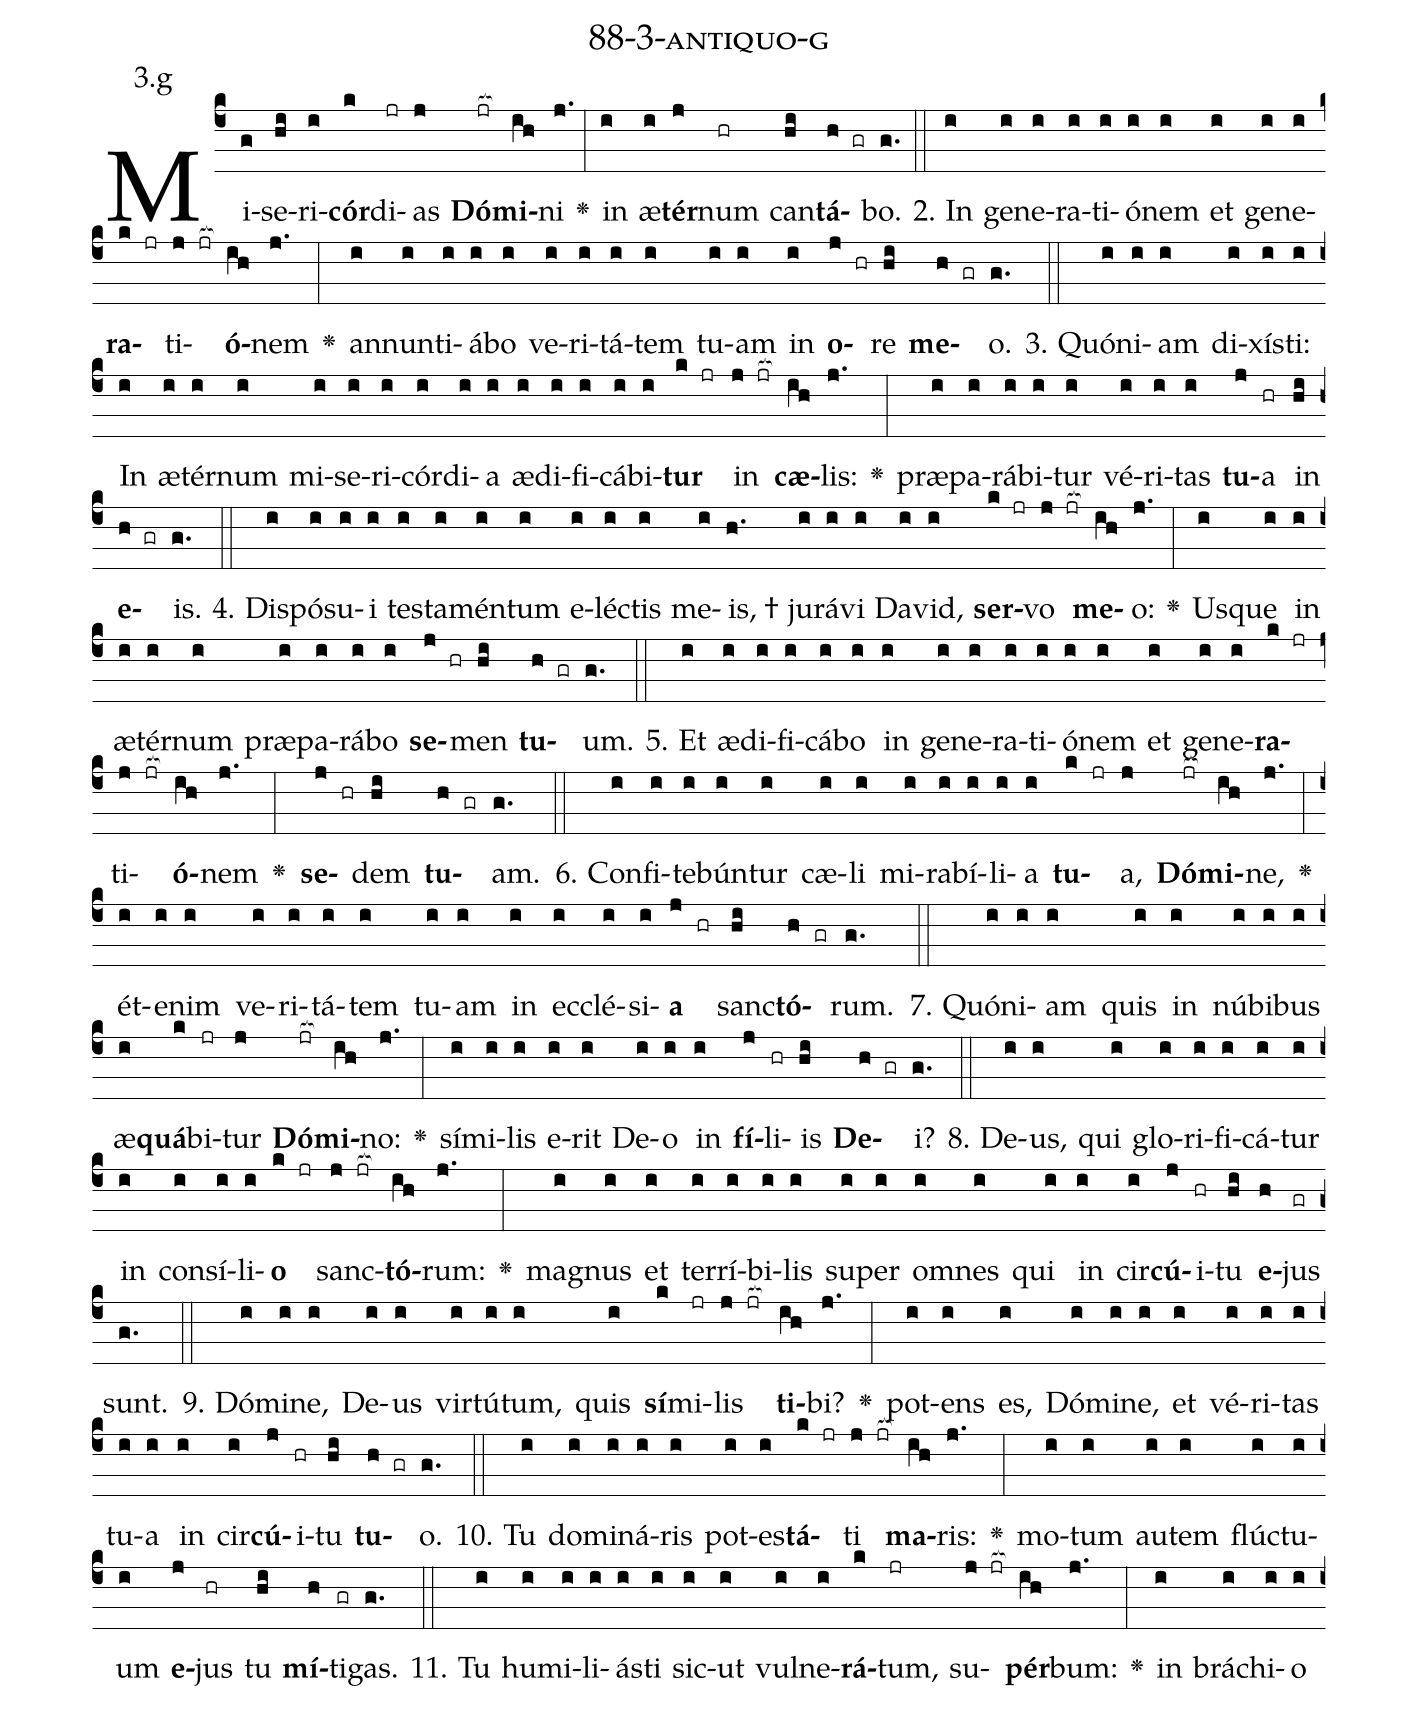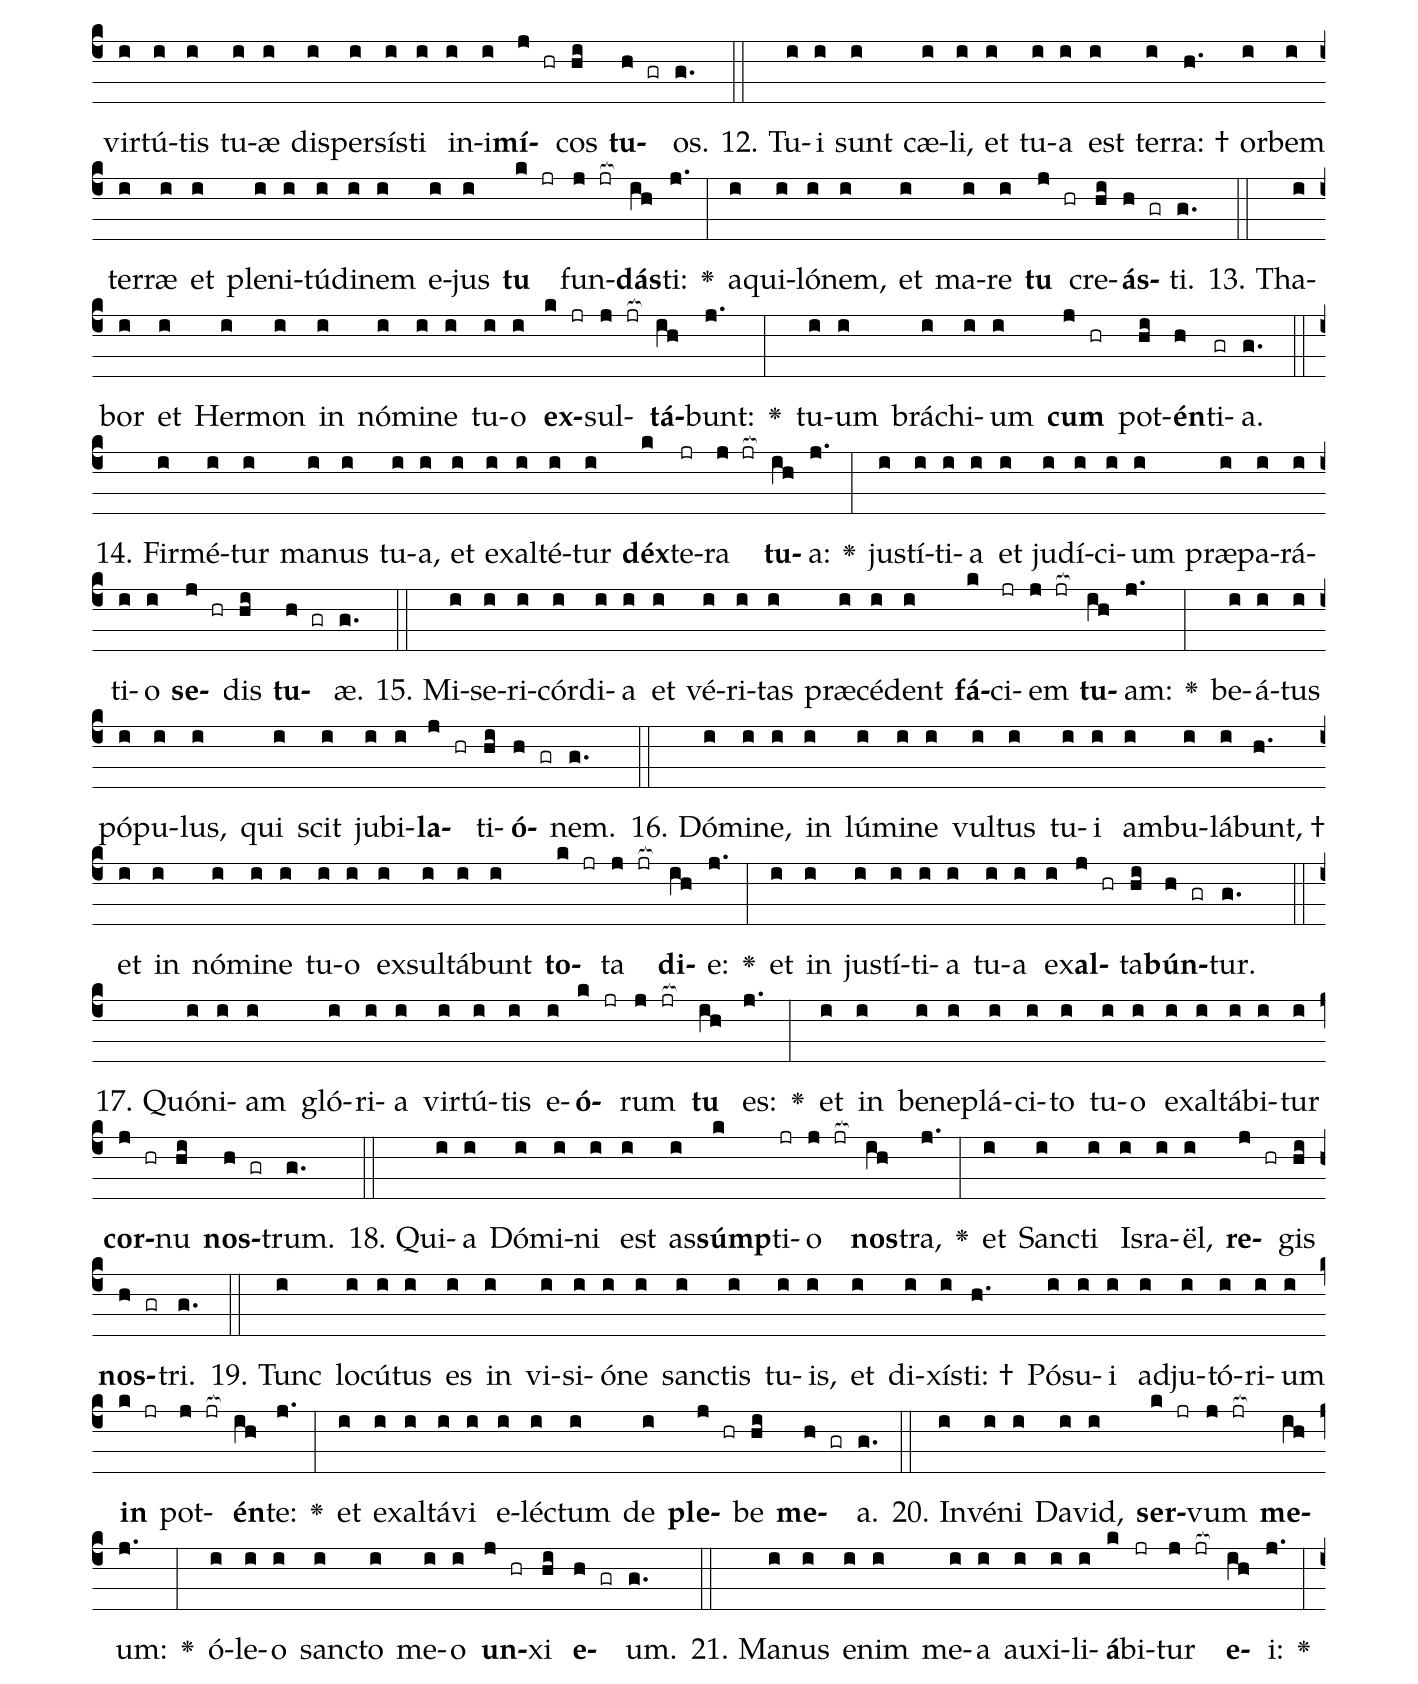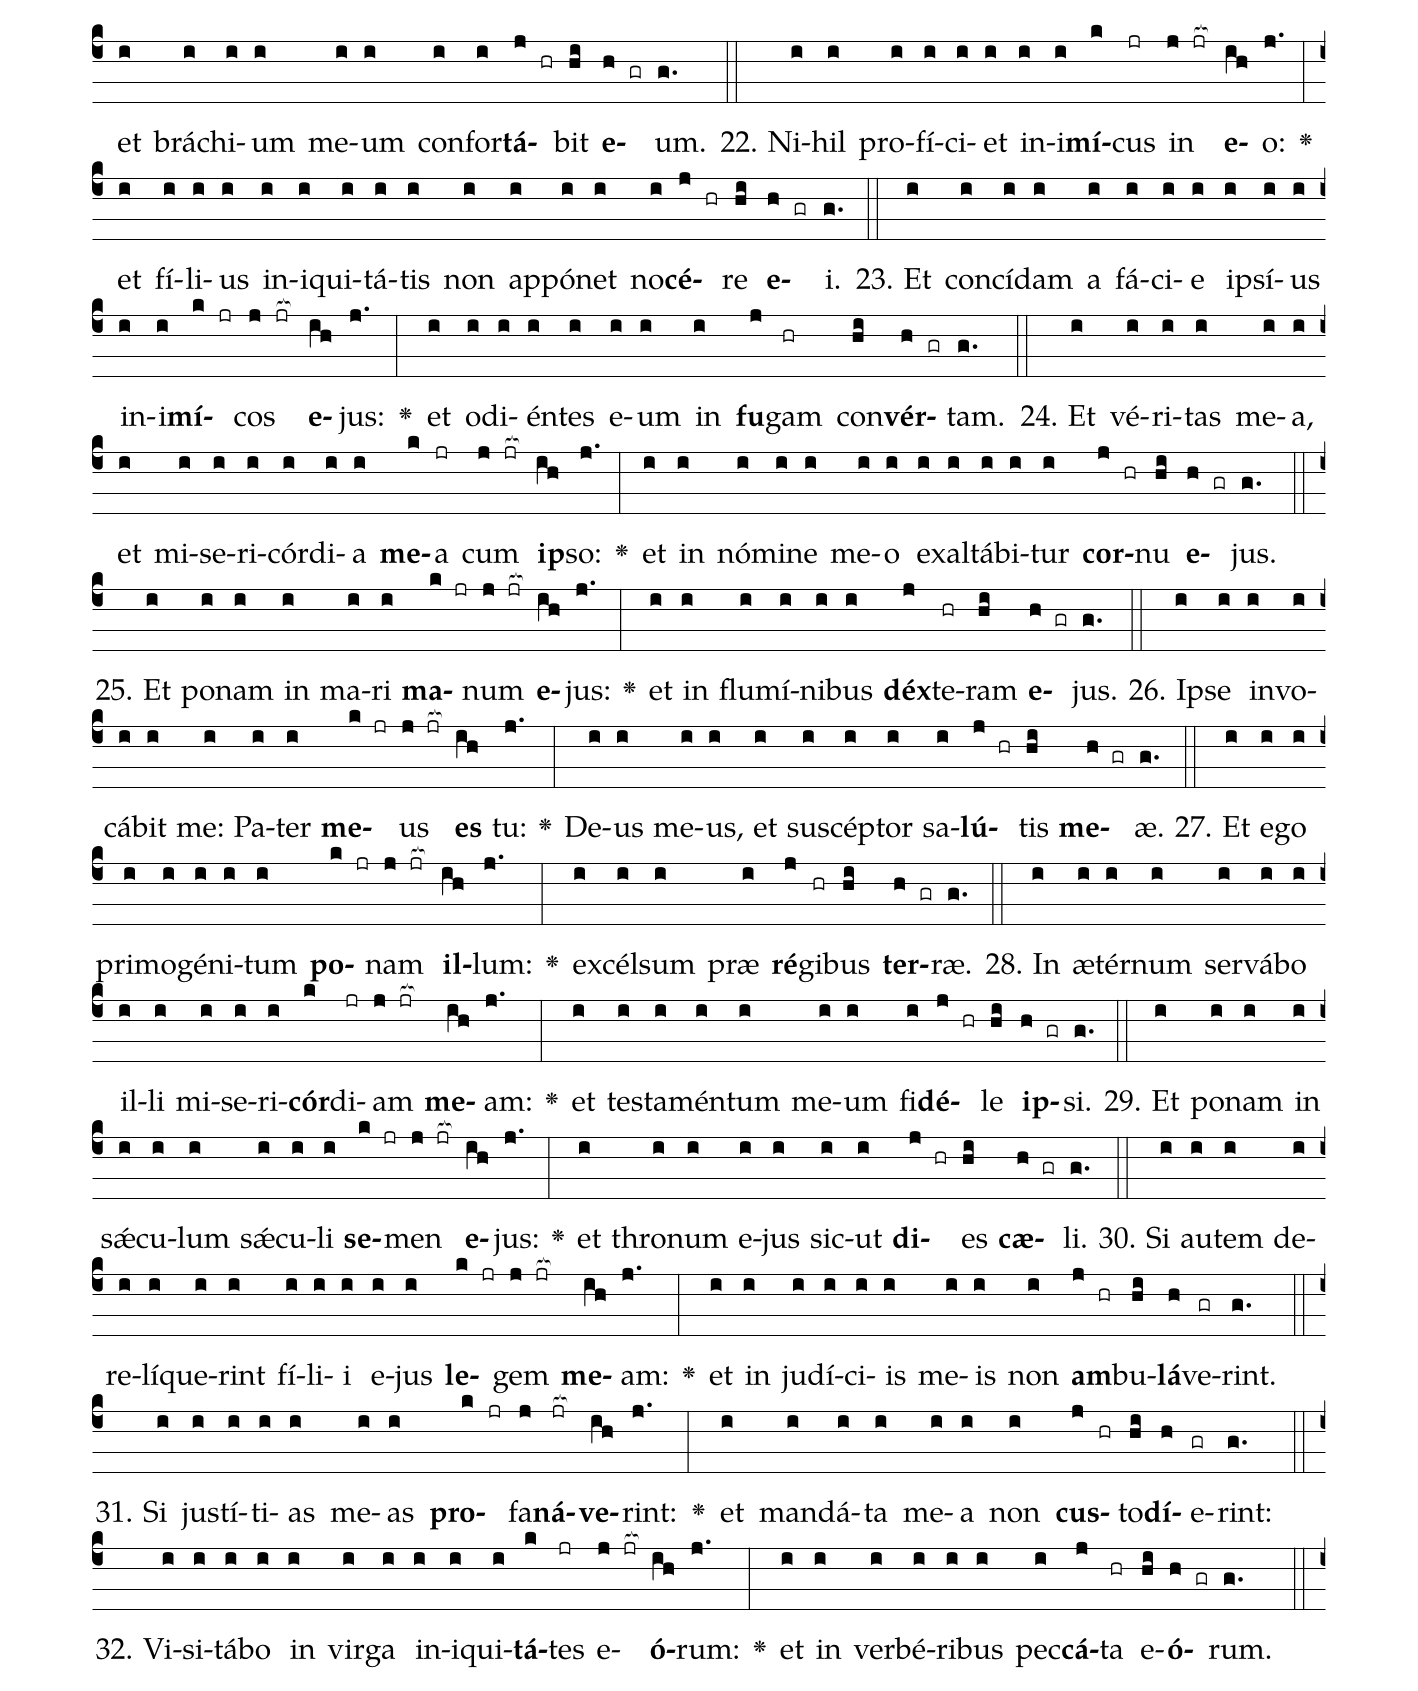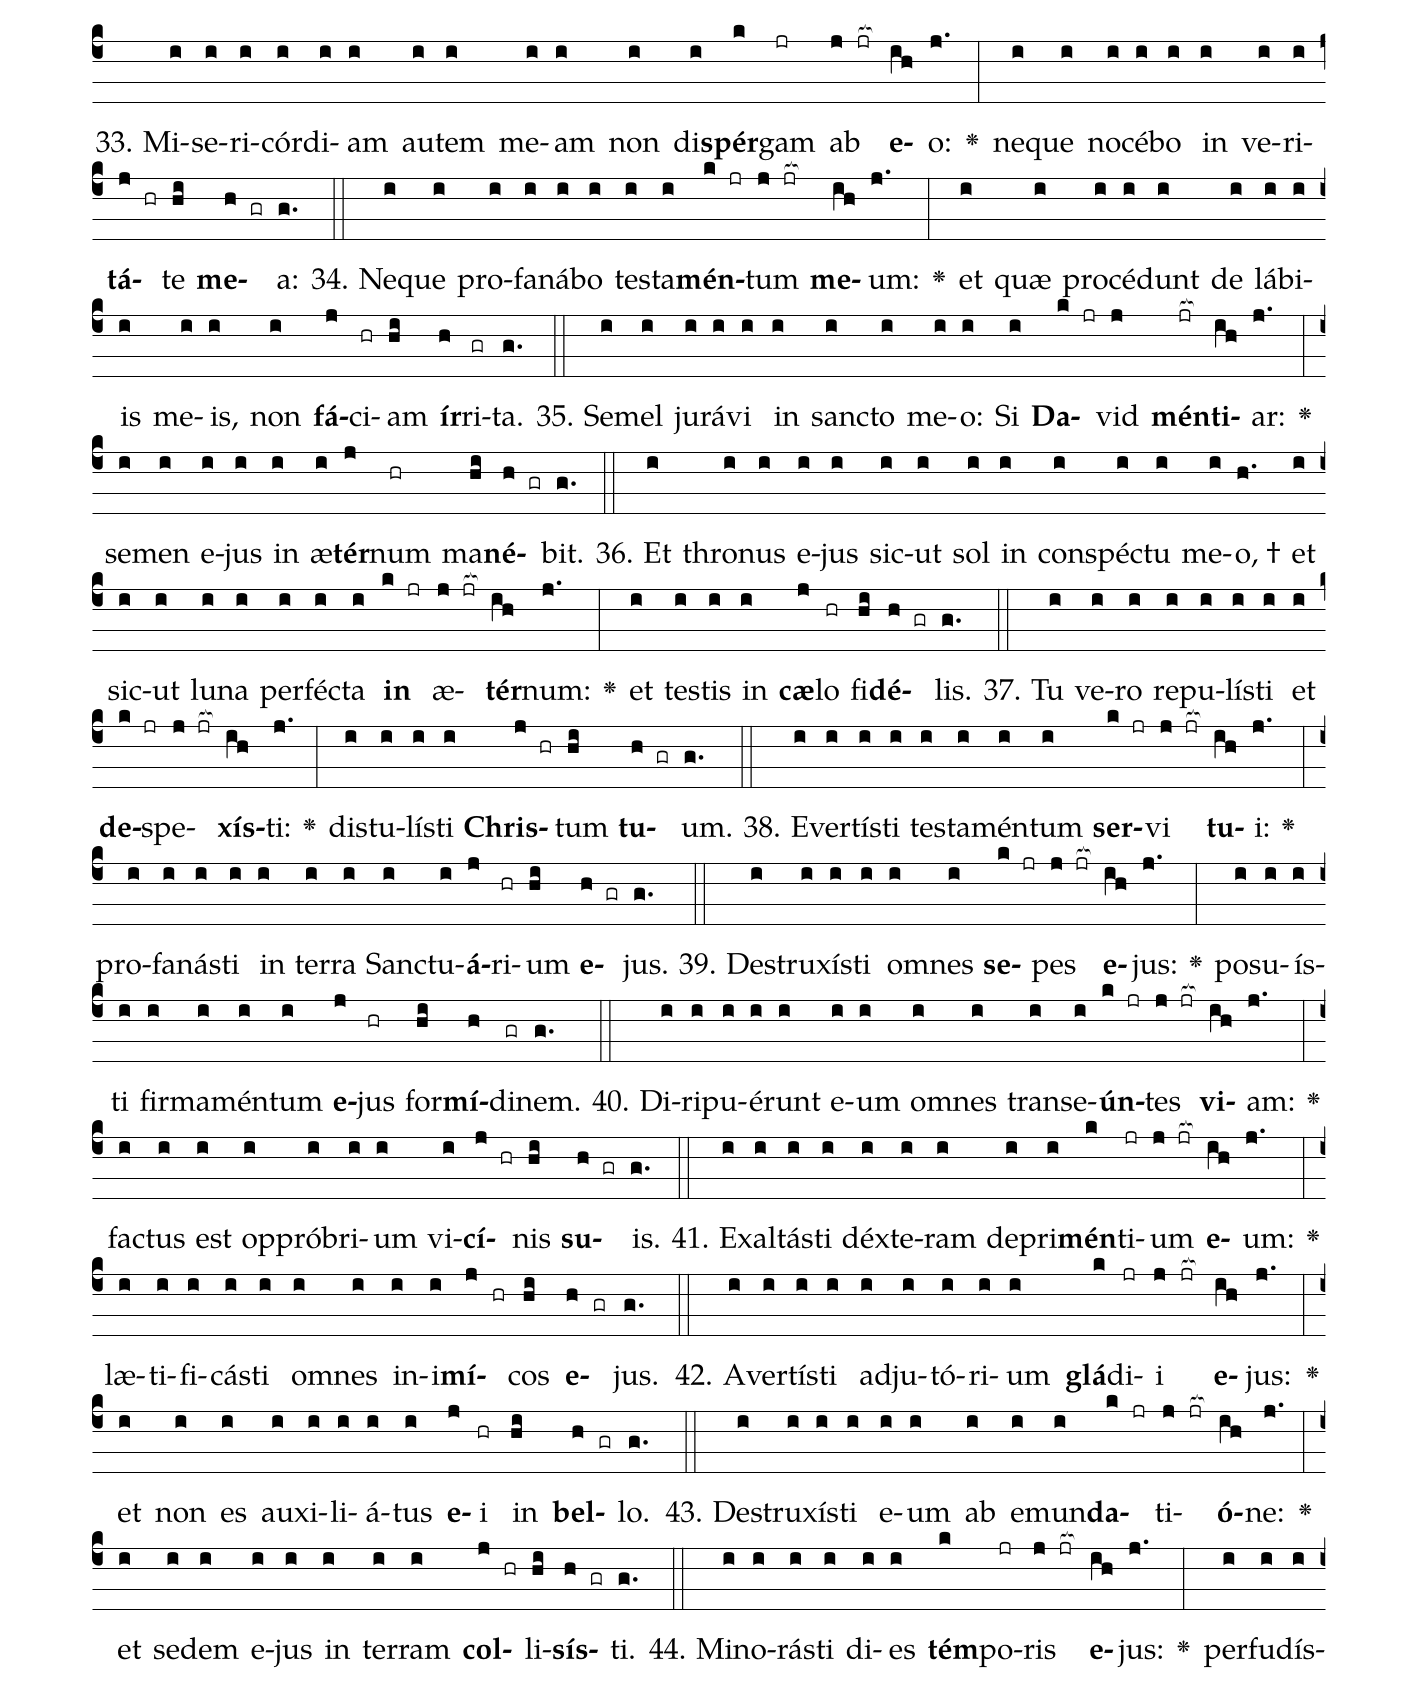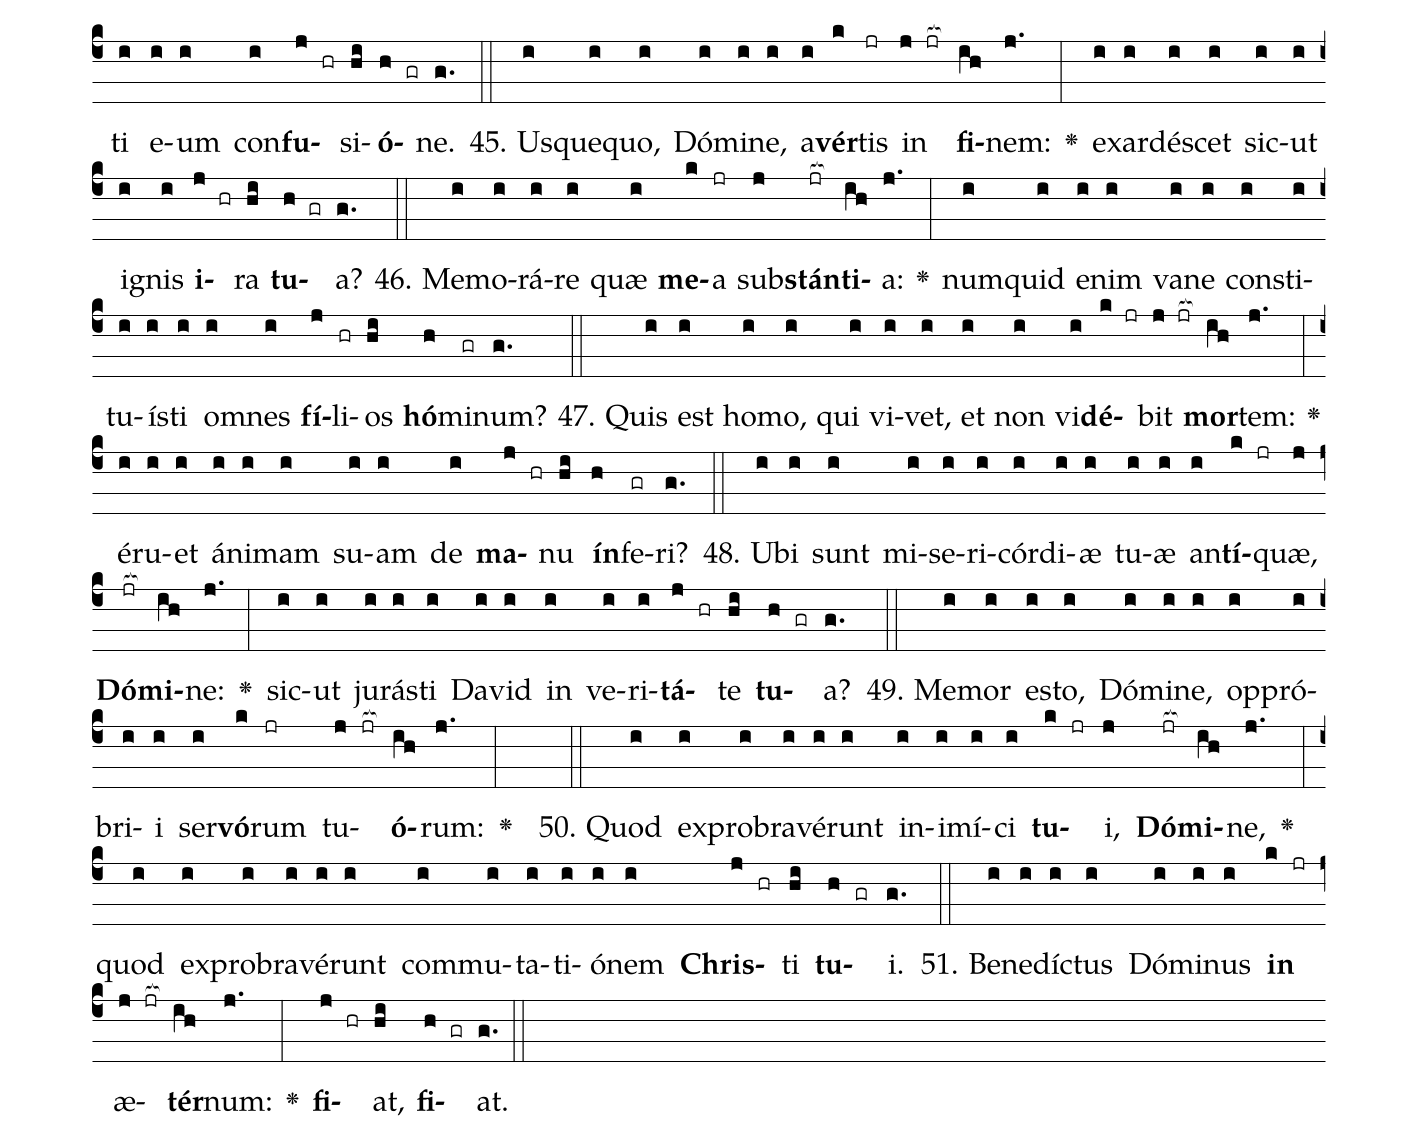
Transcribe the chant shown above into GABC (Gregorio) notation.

name: 88-3-antiquo-g;
annotation: 3.g;
%%
(c4)Mi(g)se(hi)ri(i)<b>cór</b>(k)di(jr)as(j) <b>Dó</b>(jr[ocb:1{])<b>mi</b>(ih[ocb:0}])ni(j.) <v>\greheightstar</v>(:) in(i) æ(i)<b>tér</b>(j)num(hr) can(hi)<b>tá</b>(h gr)bo.(g.) (::)
2. In(i) ge(i)ne(i)ra(i)ti(i)ó(i)nem(i) et(i) ge(i)ne(i)<b>ra</b>(k jr)ti(j jr[ocb:1{])<b>ó</b>(ih[ocb:0}])nem(j.) <v>\greheightstar</v>(:) an(i)nun(i)ti(i)á(i)bo(i) ve(i)ri(i)tá(i)tem(i) tu(i)am(i) in(i) <b>o</b>(j hr)re(hi) <b>me</b>(h gr)o.(g.) (::)
3. Quón(i)i(i)am(i) di(i)xís(i)ti:(i) In(i) æ(i)tér(i)num(i) mi(i)se(i)ri(i)cór(i)di(i)a(i) æ(i)di(i)fi(i)cá(i)bi(i)<b>tur</b>(k jr) in(j jr[ocb:1{]) <b>cæ</b>(ih[ocb:0}])lis:(j.) <v>\greheightstar</v>(:) præ(i)pa(i)rá(i)bi(i)tur(i) vé(i)ri(i)tas(i) <b>tu</b>(j)a(hr) in(hi) <b>e</b>(h gr)is.(g.) (::)
4. Dis(i)pó(i)su(i)i(i) tes(i)ta(i)mén(i)tum(i) e(i)léc(i)tis(i) me(i)is, †(h.) ju(i)rá(i)vi(i) Da(i)vid,(i) <b>ser</b>(k jr)vo(j jr[ocb:1{]) <b>me</b>(ih[ocb:0}])o:(j.) <v>\greheightstar</v>(:) Us(i)que(i) in(i) æ(i)tér(i)num(i) præ(i)pa(i)rá(i)bo(i) <b>se</b>(j hr)men(hi) <b>tu</b>(h gr)um.(g.) (::)
5. Et(i) æ(i)di(i)fi(i)cá(i)bo(i) in(i) ge(i)ne(i)ra(i)ti(i)ó(i)nem(i) et(i) ge(i)ne(i)<b>ra</b>(k jr)ti(j jr[ocb:1{])<b>ó</b>(ih[ocb:0}])nem(j.) <v>\greheightstar</v>(:) <b>se</b>(j hr)dem(hi) <b>tu</b>(h gr)am.(g.) (::)
6. Con(i)fi(i)te(i)bún(i)tur(i) cæ(i)li(i) mi(i)ra(i)bí(i)li(i)a(i) <b>tu</b>(k jr)a,(j) <b>Dó</b>(jr[ocb:1{])<b>mi</b>(ih[ocb:0}])ne,(j.) <v>\greheightstar</v>(:) ét(i)e(i)nim(i) ve(i)ri(i)tá(i)tem(i) tu(i)am(i) in(i) ec(i)clé(i)si(i)<b>a</b>(j hr) sanc(hi)<b>tó</b>(h gr)rum.(g.) (::)
7. Quón(i)i(i)am(i) quis(i) in(i) nú(i)bi(i)bus(i) æ(i)<b>quá</b>(k)bi(jr)tur(j) <b>Dó</b>(jr[ocb:1{])<b>mi</b>(ih[ocb:0}])no:(j.) <v>\greheightstar</v>(:) sí(i)mi(i)lis(i) e(i)rit(i) De(i)o(i) in(i) <b>fí</b>(j)li(hr)is(hi) <b>De</b>(h gr)i?(g.) (::)
8. De(i)us,(i) qui(i) glo(i)ri(i)fi(i)cá(i)tur(i) in(i) con(i)sí(i)li(i)<b>o</b>(k jr) sanc(j jr[ocb:1{])<b>tó</b>(ih[ocb:0}])rum:(j.) <v>\greheightstar</v>(:) ma(i)gnus(i) et(i) ter(i)rí(i)bi(i)lis(i) su(i)per(i) om(i)nes(i) qui(i) in(i) cir(i)<b>cú</b>(j)i(hr)tu(hi) <b>e</b>(h)jus(gr) sunt.(g.) (::)
9. Dó(i)mi(i)ne,(i) De(i)us(i) vir(i)tú(i)tum,(i) quis(i) <b>sí</b>(k)mi(jr)lis(j jr[ocb:1{]) <b>ti</b>(ih[ocb:0}])bi?(j.) <v>\greheightstar</v>(:) pot(i)ens(i) es,(i) Dó(i)mi(i)ne,(i) et(i) vé(i)ri(i)tas(i) tu(i)a(i) in(i) cir(i)<b>cú</b>(j)i(hr)tu(hi) <b>tu</b>(h gr)o.(g.) (::)
10. Tu(i) do(i)mi(i)ná(i)ris(i) pot(i)es(i)<b>tá</b>(k jr)ti(j jr[ocb:1{]) <b>ma</b>(ih[ocb:0}])ris:(j.) <v>\greheightstar</v>(:) mo(i)tum(i) au(i)tem(i) flúc(i)tu(i)um(i) <b>e</b>(j)jus(hr) tu(hi) <b>mí</b>(h)ti(gr)gas.(g.) (::)
11. Tu(i) hu(i)mi(i)li(i)ás(i)ti(i) sic(i)ut(i) vul(i)ne(i)<b>rá</b>(k)tum,(jr) su(j jr[ocb:1{])<b>pér</b>(ih[ocb:0}])bum:(j.) <v>\greheightstar</v>(:) in(i) brá(i)chi(i)o(i) vir(i)tú(i)tis(i) tu(i)æ(i) di(i)sper(i)sís(i)ti(i) in(i)i(i)<b>mí</b>(j hr)cos(hi) <b>tu</b>(h gr)os.(g.) (::)
12. Tu(i)i(i) sunt(i) cæ(i)li,(i) et(i) tu(i)a(i) est(i) ter(i)ra: †(h.) or(i)bem(i) ter(i)ræ(i) et(i) ple(i)ni(i)tú(i)di(i)nem(i) e(i)jus(i) <b>tu</b>(k jr) fun(j jr[ocb:1{])<b>dás</b>(ih[ocb:0}])ti:(j.) <v>\greheightstar</v>(:) a(i)qui(i)ló(i)nem,(i) et(i) ma(i)re(i) <b>tu</b>(j hr) cre(hi)<b>ás</b>(h gr)ti.(g.) (::)
13. Tha(i)bor(i) et(i) Her(i)mon(i) in(i) nó(i)mi(i)ne(i) tu(i)o(i) <b>ex</b>(k jr)sul(j jr[ocb:1{])<b>tá</b>(ih[ocb:0}])bunt:(j.) <v>\greheightstar</v>(:) tu(i)um(i) brá(i)chi(i)um(i) <b>cum</b>(j hr) pot(hi)<b>én</b>(h)ti(gr)a.(g.) (::)
14. Fir(i)mé(i)tur(i) ma(i)nus(i) tu(i)a,(i) et(i) ex(i)al(i)té(i)tur(i) <b>déx</b>(k)te(jr)ra(j jr[ocb:1{]) <b>tu</b>(ih[ocb:0}])a:(j.) <v>\greheightstar</v>(:) jus(i)tí(i)ti(i)a(i) et(i) ju(i)dí(i)ci(i)um(i) præ(i)pa(i)rá(i)ti(i)o(i) <b>se</b>(j hr)dis(hi) <b>tu</b>(h gr)æ.(g.) (::)
15. Mi(i)se(i)ri(i)cór(i)di(i)a(i) et(i) vé(i)ri(i)tas(i) præ(i)cé(i)dent(i) <b>fá</b>(k)ci(jr)em(j jr[ocb:1{]) <b>tu</b>(ih[ocb:0}])am:(j.) <v>\greheightstar</v>(:) be(i)á(i)tus(i) pó(i)pu(i)lus,(i) qui(i) scit(i) ju(i)bi(i)<b>la</b>(j hr)ti(hi)<b>ó</b>(h gr)nem.(g.) (::)
16. Dó(i)mi(i)ne,(i) in(i) lú(i)mi(i)ne(i) vul(i)tus(i) tu(i)i(i) am(i)bu(i)lá(i)bunt, †(h.) et(i) in(i) nó(i)mi(i)ne(i) tu(i)o(i) ex(i)sul(i)tá(i)bunt(i) <b>to</b>(k jr)ta(j jr[ocb:1{]) <b>di</b>(ih[ocb:0}])e:(j.) <v>\greheightstar</v>(:) et(i) in(i) jus(i)tí(i)ti(i)a(i) tu(i)a(i) ex(i)<b>al</b>(j hr)ta(hi)<b>bún</b>(h gr)tur.(g.) (::)
17. Quón(i)i(i)am(i) gló(i)ri(i)a(i) vir(i)tú(i)tis(i) e(i)<b>ó</b>(k jr)rum(j jr[ocb:1{]) <b>tu</b>(ih[ocb:0}]) es:(j.) <v>\greheightstar</v>(:) et(i) in(i) be(i)ne(i)plá(i)ci(i)to(i) tu(i)o(i) ex(i)al(i)tá(i)bi(i)tur(i) <b>cor</b>(j hr)nu(hi) <b>nos</b>(h gr)trum.(g.) (::)
18. Qui(i)a(i) Dó(i)mi(i)ni(i) est(i) as(i)<b>súmp</b>(k)ti(jr)o(j jr[ocb:1{]) <b>nos</b>(ih[ocb:0}])tra,(j.) <v>\greheightstar</v>(:) et(i) Sanc(i)ti(i) Is(i)ra(i)ël,(i) <b>re</b>(j hr)gis(hi) <b>nos</b>(h gr)tri.(g.) (::)
19. Tunc(i) lo(i)cú(i)tus(i) es(i) in(i) vi(i)si(i)ó(i)ne(i) sanc(i)tis(i) tu(i)is,(i) et(i) di(i)xís(i)ti: †(h.) Pó(i)su(i)i(i) ad(i)ju(i)tó(i)ri(i)um(i) <b>in</b>(k jr) pot(j jr[ocb:1{])<b>én</b>(ih[ocb:0}])te:(j.) <v>\greheightstar</v>(:) et(i) ex(i)al(i)tá(i)vi(i) e(i)léc(i)tum(i) de(i) <b>ple</b>(j hr)be(hi) <b>me</b>(h gr)a.(g.) (::)
20. In(i)vé(i)ni(i) Da(i)vid,(i) <b>ser</b>(k jr)vum(j jr[ocb:1{]) <b>me</b>(ih[ocb:0}])um:(j.) <v>\greheightstar</v>(:) ó(i)le(i)o(i) sanc(i)to(i) me(i)o(i) <b>un</b>(j hr)xi(hi) <b>e</b>(h gr)um.(g.) (::)
21. Ma(i)nus(i) e(i)nim(i) me(i)a(i) au(i)xi(i)li(i)<b>á</b>(k)bi(jr)tur(j jr[ocb:1{]) <b>e</b>(ih[ocb:0}])i:(j.) <v>\greheightstar</v>(:) et(i) brá(i)chi(i)um(i) me(i)um(i) con(i)for(i)<b>tá</b>(j hr)bit(hi) <b>e</b>(h gr)um.(g.) (::)
22. Ni(i)hil(i) pro(i)fí(i)ci(i)et(i) in(i)i(i)<b>mí</b>(k)cus(jr) in(j jr[ocb:1{]) <b>e</b>(ih[ocb:0}])o:(j.) <v>\greheightstar</v>(:) et(i) fí(i)li(i)us(i) in(i)i(i)qui(i)tá(i)tis(i) non(i) ap(i)pó(i)net(i) no(i)<b>cé</b>(j hr)re(hi) <b>e</b>(h gr)i.(g.) (::)
23. Et(i) con(i)cí(i)dam(i) a(i) fá(i)ci(i)e(i) ip(i)sí(i)us(i) in(i)i(i)<b>mí</b>(k jr)cos(j jr[ocb:1{]) <b>e</b>(ih[ocb:0}])jus:(j.) <v>\greheightstar</v>(:) et(i) o(i)di(i)én(i)tes(i) e(i)um(i) in(i) <b>fu</b>(j)gam(hr) con(hi)<b>vér</b>(h gr)tam.(g.) (::)
24. Et(i) vé(i)ri(i)tas(i) me(i)a,(i) et(i) mi(i)se(i)ri(i)cór(i)di(i)a(i) <b>me</b>(k)a(jr) cum(j jr[ocb:1{]) <b>ip</b>(ih[ocb:0}])so:(j.) <v>\greheightstar</v>(:) et(i) in(i) nó(i)mi(i)ne(i) me(i)o(i) ex(i)al(i)tá(i)bi(i)tur(i) <b>cor</b>(j hr)nu(hi) <b>e</b>(h gr)jus.(g.) (::)
25. Et(i) po(i)nam(i) in(i) ma(i)ri(i) <b>ma</b>(k jr)num(j jr[ocb:1{]) <b>e</b>(ih[ocb:0}])jus:(j.) <v>\greheightstar</v>(:) et(i) in(i) flu(i)mí(i)ni(i)bus(i) <b>déx</b>(j)te(hr)ram(hi) <b>e</b>(h gr)jus.(g.) (::)
26. Ip(i)se(i) in(i)vo(i)cá(i)bit(i) me:(i) Pa(i)ter(i) <b>me</b>(k jr)us(j jr[ocb:1{]) <b>es</b>(ih[ocb:0}]) tu:(j.) <v>\greheightstar</v>(:) De(i)us(i) me(i)us,(i) et(i) su(i)scép(i)tor(i) sa(i)<b>lú</b>(j hr)tis(hi) <b>me</b>(h gr)æ.(g.) (::)
27. Et(i) e(i)go(i) pri(i)mo(i)gé(i)ni(i)tum(i) <b>po</b>(k jr)nam(j jr[ocb:1{]) <b>il</b>(ih[ocb:0}])lum:(j.) <v>\greheightstar</v>(:) ex(i)cél(i)sum(i) præ(i) <b>ré</b>(j)gi(hr)bus(hi) <b>ter</b>(h gr)ræ.(g.) (::)
28. In(i) æ(i)tér(i)num(i) ser(i)vá(i)bo(i) il(i)li(i) mi(i)se(i)ri(i)<b>cór</b>(k)di(jr)am(j jr[ocb:1{]) <b>me</b>(ih[ocb:0}])am:(j.) <v>\greheightstar</v>(:) et(i) tes(i)ta(i)mén(i)tum(i) me(i)um(i) fi(i)<b>dé</b>(j hr)le(hi) <b>ip</b>(h gr)si.(g.) (::)
29. Et(i) po(i)nam(i) in(i) sǽ(i)cu(i)lum(i) sǽ(i)cu(i)li(i) <b>se</b>(k jr)men(j jr[ocb:1{]) <b>e</b>(ih[ocb:0}])jus:(j.) <v>\greheightstar</v>(:) et(i) thro(i)num(i) e(i)jus(i) sic(i)ut(i) <b>di</b>(j hr)es(hi) <b>cæ</b>(h gr)li.(g.) (::)
30. Si(i) au(i)tem(i) de(i)re(i)lí(i)que(i)rint(i) fí(i)li(i)i(i) e(i)jus(i) <b>le</b>(k jr)gem(j jr[ocb:1{]) <b>me</b>(ih[ocb:0}])am:(j.) <v>\greheightstar</v>(:) et(i) in(i) ju(i)dí(i)ci(i)is(i) me(i)is(i) non(i) <b>am</b>(j hr)bu(hi)<b>lá</b>(h)ve(gr)rint.(g.) (::)
31. Si(i) jus(i)tí(i)ti(i)as(i) me(i)as(i) <b>pro</b>(k jr)fa(j)<b>ná</b>(jr[ocb:1{])<b>ve</b>(ih[ocb:0}])rint:(j.) <v>\greheightstar</v>(:) et(i) man(i)dá(i)ta(i) me(i)a(i) non(i) <b>cus</b>(j hr)to(hi)<b>dí</b>(h)e(gr)rint:(g.) (::)
32. Vi(i)si(i)tá(i)bo(i) in(i) vir(i)ga(i) in(i)i(i)qui(i)<b>tá</b>(k)tes(jr) e(j jr[ocb:1{])<b>ó</b>(ih[ocb:0}])rum:(j.) <v>\greheightstar</v>(:) et(i) in(i) ver(i)bé(i)ri(i)bus(i) pec(i)<b>cá</b>(j)ta(hr) e(hi)<b>ó</b>(h gr)rum.(g.) (::)
33. Mi(i)se(i)ri(i)cór(i)di(i)am(i) au(i)tem(i) me(i)am(i) non(i) di(i)<b>spér</b>(k)gam(jr) ab(j jr[ocb:1{]) <b>e</b>(ih[ocb:0}])o:(j.) <v>\greheightstar</v>(:) ne(i)que(i) no(i)cé(i)bo(i) in(i) ve(i)ri(i)<b>tá</b>(j hr)te(hi) <b>me</b>(h gr)a:(g.) (::)
34. Ne(i)que(i) pro(i)fa(i)ná(i)bo(i) tes(i)ta(i)<b>mén</b>(k jr)tum(j jr[ocb:1{]) <b>me</b>(ih[ocb:0}])um:(j.) <v>\greheightstar</v>(:) et(i) quæ(i) pro(i)cé(i)dunt(i) de(i) lá(i)bi(i)is(i) me(i)is,(i) non(i) <b>fá</b>(j)ci(hr)am(hi) <b>ír</b>(h)ri(gr)ta.(g.) (::)
35. Se(i)mel(i) ju(i)rá(i)vi(i) in(i) sanc(i)to(i) me(i)o:(i) Si(i) <b>Da</b>(k jr)vid(j) <b>mén</b>(jr[ocb:1{])<b>ti</b>(ih[ocb:0}])ar:(j.) <v>\greheightstar</v>(:) se(i)men(i) e(i)jus(i) in(i) æ(i)<b>tér</b>(j)num(hr) ma(hi)<b>né</b>(h gr)bit.(g.) (::)
36. Et(i) thro(i)nus(i) e(i)jus(i) sic(i)ut(i) sol(i) in(i) con(i)spéc(i)tu(i) me(i)o, †(h.) et(i) sic(i)ut(i) lu(i)na(i) per(i)féc(i)ta(i) <b>in</b>(k jr) æ(j jr[ocb:1{])<b>tér</b>(ih[ocb:0}])num:(j.) <v>\greheightstar</v>(:) et(i) tes(i)tis(i) in(i) <b>cæ</b>(j)lo(hr) fi(hi)<b>dé</b>(h gr)lis.(g.) (::)
37. Tu(i) ve(i)ro(i) re(i)pu(i)lís(i)ti(i) et(i) <b>de</b>(k jr)spe(j jr[ocb:1{])<b>xís</b>(ih[ocb:0}])ti:(j.) <v>\greheightstar</v>(:) dis(i)tu(i)lís(i)ti(i) <b>Chris</b>(j hr)tum(hi) <b>tu</b>(h gr)um.(g.) (::)
38. E(i)ver(i)tís(i)ti(i) tes(i)ta(i)mén(i)tum(i) <b>ser</b>(k jr)vi(j jr[ocb:1{]) <b>tu</b>(ih[ocb:0}])i:(j.) <v>\greheightstar</v>(:) pro(i)fa(i)nás(i)ti(i) in(i) ter(i)ra(i) Sanc(i)tu(i)<b>á</b>(j)ri(hr)um(hi) <b>e</b>(h gr)jus.(g.) (::)
39. De(i)stru(i)xís(i)ti(i) om(i)nes(i) <b>se</b>(k jr)pes(j jr[ocb:1{]) <b>e</b>(ih[ocb:0}])jus:(j.) <v>\greheightstar</v>(:) po(i)su(i)ís(i)ti(i) fir(i)ma(i)mén(i)tum(i) <b>e</b>(j)jus(hr) for(hi)<b>mí</b>(h)di(gr)nem.(g.) (::)
40. Di(i)ri(i)pu(i)é(i)runt(i) e(i)um(i) om(i)nes(i) trans(i)e(i)<b>ún</b>(k jr)tes(j jr[ocb:1{]) <b>vi</b>(ih[ocb:0}])am:(j.) <v>\greheightstar</v>(:) fac(i)tus(i) est(i) op(i)pró(i)bri(i)um(i) vi(i)<b>cí</b>(j hr)nis(hi) <b>su</b>(h gr)is.(g.) (::)
41. Ex(i)al(i)tás(i)ti(i) déx(i)te(i)ram(i) de(i)pri(i)<b>mén</b>(k)ti(jr)um(j jr[ocb:1{]) <b>e</b>(ih[ocb:0}])um:(j.) <v>\greheightstar</v>(:) læ(i)ti(i)fi(i)cás(i)ti(i) om(i)nes(i) in(i)i(i)<b>mí</b>(j hr)cos(hi) <b>e</b>(h gr)jus.(g.) (::)
42. A(i)ver(i)tís(i)ti(i) ad(i)ju(i)tó(i)ri(i)um(i) <b>glá</b>(k)di(jr)i(j jr[ocb:1{]) <b>e</b>(ih[ocb:0}])jus:(j.) <v>\greheightstar</v>(:) et(i) non(i) es(i) au(i)xi(i)li(i)á(i)tus(i) <b>e</b>(j)i(hr) in(hi) <b>bel</b>(h gr)lo.(g.) (::)
43. De(i)stru(i)xís(i)ti(i) e(i)um(i) ab(i) e(i)mun(i)<b>da</b>(k jr)ti(j jr[ocb:1{])<b>ó</b>(ih[ocb:0}])ne:(j.) <v>\greheightstar</v>(:) et(i) se(i)dem(i) e(i)jus(i) in(i) ter(i)ram(i) <b>col</b>(j hr)li(hi)<b>sís</b>(h gr)ti.(g.) (::)
44. Mi(i)no(i)rás(i)ti(i) di(i)es(i) <b>tém</b>(k)po(jr)ris(j jr[ocb:1{]) <b>e</b>(ih[ocb:0}])jus:(j.) <v>\greheightstar</v>(:) per(i)fu(i)dís(i)ti(i) e(i)um(i) con(i)<b>fu</b>(j hr)si(hi)<b>ó</b>(h gr)ne.(g.) (::)
45. Us(i)que(i)quo,(i) Dó(i)mi(i)ne,(i) a(i)<b>vér</b>(k)tis(jr) in(j jr[ocb:1{]) <b>fi</b>(ih[ocb:0}])nem:(j.) <v>\greheightstar</v>(:) ex(i)ar(i)dé(i)scet(i) sic(i)ut(i) i(i)gnis(i) <b>i</b>(j hr)ra(hi) <b>tu</b>(h gr)a?(g.) (::)
46. Me(i)mo(i)rá(i)re(i) quæ(i) <b>me</b>(k)a(jr) sub(j)<b>stán</b>(jr[ocb:1{])<b>ti</b>(ih[ocb:0}])a:(j.) <v>\greheightstar</v>(:) num(i)quid(i) e(i)nim(i) va(i)ne(i) con(i)sti(i)tu(i)ís(i)ti(i) om(i)nes(i) <b>fí</b>(j)li(hr)os(hi) <b>hó</b>(h)mi(gr)num?(g.) (::)
47. Quis(i) est(i) ho(i)mo,(i) qui(i) vi(i)vet,(i) et(i) non(i) vi(i)<b>dé</b>(k jr)bit(j jr[ocb:1{]) <b>mor</b>(ih[ocb:0}])tem:(j.) <v>\greheightstar</v>(:) é(i)ru(i)et(i) á(i)ni(i)mam(i) su(i)am(i) de(i) <b>ma</b>(j hr)nu(hi) <b>ín</b>(h)fe(gr)ri?(g.) (::)
48. U(i)bi(i) sunt(i) mi(i)se(i)ri(i)cór(i)di(i)æ(i) tu(i)æ(i) an(i)<b>tí</b>(k jr)quæ,(j) <b>Dó</b>(jr[ocb:1{])<b>mi</b>(ih[ocb:0}])ne:(j.) <v>\greheightstar</v>(:) sic(i)ut(i) ju(i)rás(i)ti(i) Da(i)vid(i) in(i) ve(i)ri(i)<b>tá</b>(j hr)te(hi) <b>tu</b>(h gr)a?(g.) (::)
49. Me(i)mor(i) es(i)to,(i) Dó(i)mi(i)ne,(i) op(i)pró(i)bri(i)i(i) ser(i)<b>vó</b>(k)rum(jr) tu(j jr[ocb:1{])<b>ó</b>(ih[ocb:0}])rum:(j.) <v>\greheightstar</v>(:)  (::)
50. Quod(i) ex(i)pro(i)bra(i)vé(i)runt(i) in(i)i(i)mí(i)ci(i) <b>tu</b>(k jr)i,(j) <b>Dó</b>(jr[ocb:1{])<b>mi</b>(ih[ocb:0}])ne,(j.) <v>\greheightstar</v>(:) quod(i) ex(i)pro(i)bra(i)vé(i)runt(i) com(i)mu(i)ta(i)ti(i)ó(i)nem(i) <b>Chris</b>(j hr)ti(hi) <b>tu</b>(h gr)i.(g.) (::)
51. Be(i)ne(i)díc(i)tus(i) Dó(i)mi(i)nus(i) <b>in</b>(k jr) æ(j jr[ocb:1{])<b>tér</b>(ih[ocb:0}])num:(j.) <v>\greheightstar</v>(:) <b>fi</b>(j hr)at,(hi) <b>fi</b>(h gr)at.(g.) (::)
